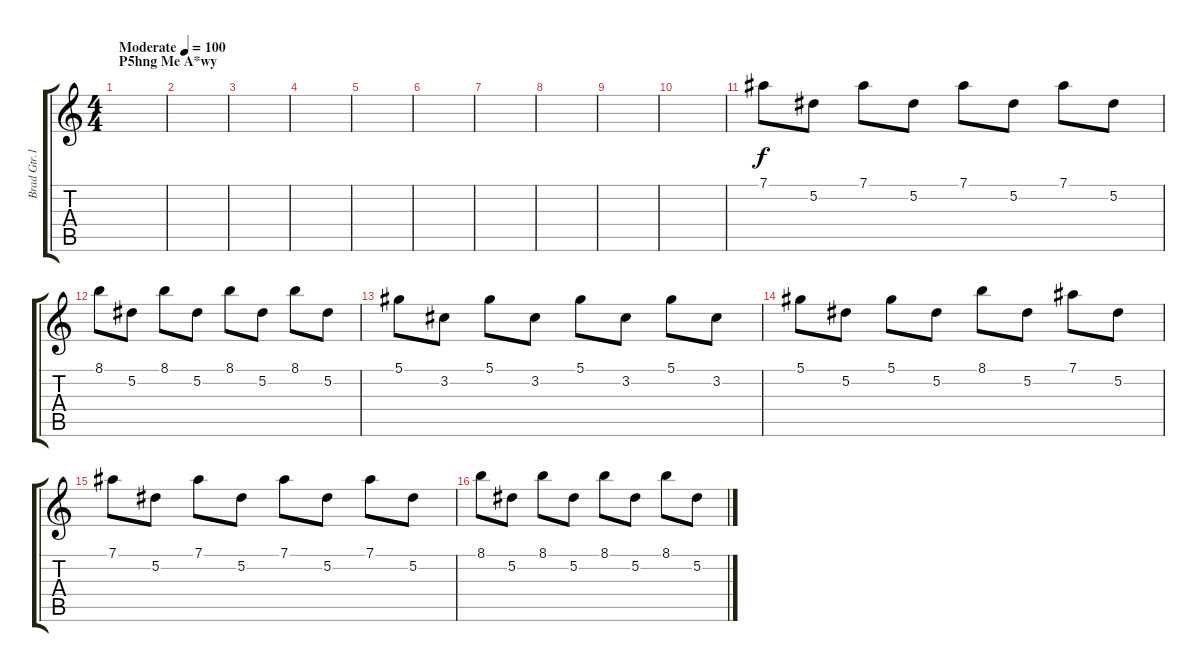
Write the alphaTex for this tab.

\track ("Brad Gtr.1" "Brad Gtr.1") {instrument distortionguitar}
\staff {score tabs}
\tuning (Eb4 Bb3 Gb3 Db3 Ab2 Db2) {hide}
\ts (4 4)
\section ("" "P5hng Me A*wy")
\tempo (100 "Moderate")
\clef g2
\ks c
|
|
|
|
|
|
|
|
|
|
7.1.8 5.2.8 7.1.8 5.2.8 7.1.8 5.2.8 7.1.8 5.2.8 |
8.1.8 5.2.8 8.1.8 5.2.8 8.1.8 5.2.8 8.1.8 5.2.8 |
5.1.8 3.2.8 5.1.8 3.2.8 5.1.8 3.2.8 5.1.8 3.2.8 |
5.1.8 5.2.8 5.1.8 5.2.8 8.1.8 5.2.8 7.1.8 5.2.8 |
7.1.8 5.2.8 7.1.8 5.2.8 7.1.8 5.2.8 7.1.8 5.2.8 |
8.1.8 5.2.8 8.1.8 5.2.8 8.1.8 5.2.8 8.1.8 5.2.8
